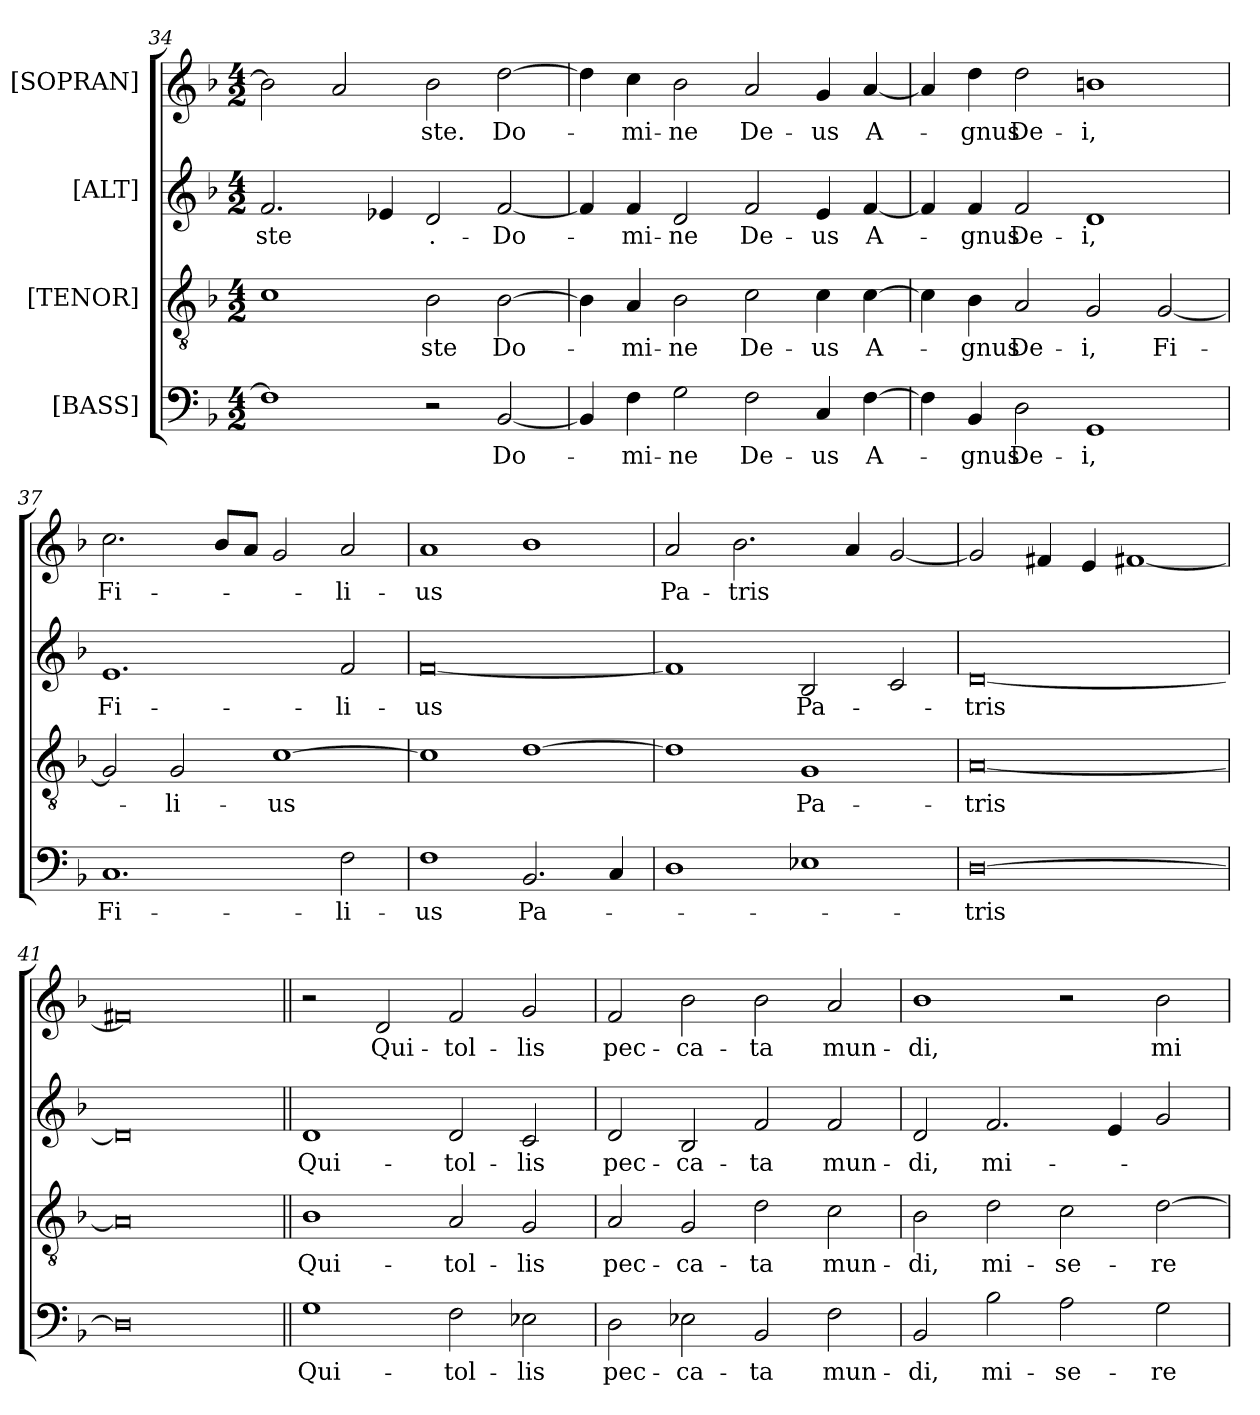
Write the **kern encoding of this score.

**kern	**text	**kern	**text	**kern	**text	**kern	**text
*part4	*part4	*part3	*part3	*part2	*part2	*part1	*part1
*staff4	*staff4	*staff3	*staff3	*staff2	*staff2	*staff1	*staff1
*I"[BASS]	*	*I"[TENOR]	*	*I"[ALT]	*	*I"[SOPRAN]	*
*clefF4	*	*clefGv2	*	*clefG2	*	*clefG2	*
*k[b-]	*	*k[b-]	*	*k[b-]	*	*k[b-]	*
*M4/2	*	*M4/2	*	*M4/2	*	*M4/2	*
=34	=34	=34	=34	=34	=34	=34	=34
1F\]	.	1c\	.	2.f/	-ste	2b-\]	.
.	.	.	.	.	.	2a/	.
.	.	.	.	4e-X/	.	.	.
2r	.	2B-\	-ste	2d/	.-	2b-\	-ste.
[2BB-/	Do-	[2B-\	Do-	[2f/	Do-	[2dd\	Do-
=35	=35	=35	=35	=35	=35	=35	=35
4BB-/]	.	4B-\]	.	4f/]	.	4dd\]	.
4F\	-mi-	4A/	-mi-	4f/	-mi-	4cc\	-mi-
2G\	-ne	2B-\	-ne	2d/	-ne	2b-\	-ne
2F\	De-	2c\	De-	2f/	De-	2a/	De-
4C/	-us	4c\	-us	4e/	-us	4g/	-us
[4F\	A-	[4c\	A-	[4f/	A-	[4a/	A-
=36	=36	=36	=36	=36	=36	=36	=36
4F\]	.	4c\]	.	4f/]	.	4a/]	.
4BB-/	-gnus	4B-\	-gnus	4f/	-gnus	4dd\	-gnus
2D\	De-	2A/	De-	2f/	De-	2dd\	De-
1GG/	-i,	2G/	-i,	1d/	-i,	1bn\	-i,
.	.	[2G/	Fi-	.	.	.	.
=37	=37	=37	=37	=37	=37	=37	=37
1.C/	Fi-	2G/]	.	1.e/	Fi-	2.cc\	Fi-
.	.	2G/	-li-	.	.	.	.
.	.	.	.	.	.	8b-/L	.
.	.	.	.	.	.	8a/J	.
.	.	[1c\	-us	.	.	2g/	.
2F\	-li-	.	.	2f/	-li-	2a/	-li-
=38	=38	=38	=38	=38	=38	=38	=38
1F\	-us	1c\]	.	[0f/	-us	1a/	-us
2.BB-/	Pa-	[1d\	.	.	.	1b-\	.
4C/	.	.	.	.	.	.	.
=39	=39	=39	=39	=39	=39	=39	=39
1D\	.	1d\]	.	1f/]	.	2a/	Pa-
.	.	.	.	.	.	2.b-\	-tris
1E-X\	.	1G/	Pa-	2B-/	Pa-	.	.
.	.	.	.	.	.	4a/	.
.	.	.	.	2c/	.	[2g/	.
=40	=40	=40	=40	=40	=40	=40	=40
[0D\	-tris	[0A/	-tris	[0d/	-tris	2g/]	.
.	.	.	.	.	.	4f#X/	.
.	.	.	.	.	.	4e/	.
.	.	.	.	.	.	[1f#X/	.
=41	=41	=41	=41	=41	=41	=41	=41
0D\]	.	0A/]	.	0d/]	.	0f#X/]	.
=42||	=42||	=42||	=42||	=42||	=42||	=42||	=42||
1G\	Qui-	1B-\	Qui-	1d/	Qui-	2r	.
.	.	.	.	.	.	2d/	Qui-
2F\	tol-	2A/	tol-	2d/	tol-	2f/	tol-
2E-X\	-lis	2G/	-lis	2c/	-lis	2g/	-lis
=43	=43	=43	=43	=43	=43	=43	=43
2D\	pec-	2A/	pec-	2d/	pec-	2f/	pec-
2E-X\	-ca-	2G/	-ca-	2B-/	-ca-	2b-\	-ca-
2BB-/	-ta	2d\	-ta	2f/	-ta	2b-\	-ta
2F\	mun-	2c\	mun-	2f/	mun-	2a/	mun-
=44	=44	=44	=44	=44	=44	=44	=44
2BB-/	-di,	2B-\	-di,	2d/	-di,	1b-\	-di,
2B-\	mi-	2d\	mi-	2.f/	mi-	.	.
2A\	-se-	2c\	-se-	.	.	2r	.
.	.	.	.	4e/	.	.	.
2G\	-re-	[2d\	-re-	2g/	.	2b-\	mi-
=	=	=	=	=	=	=	=
*-	*-	*-	*-	*-	*-	*-	*-
